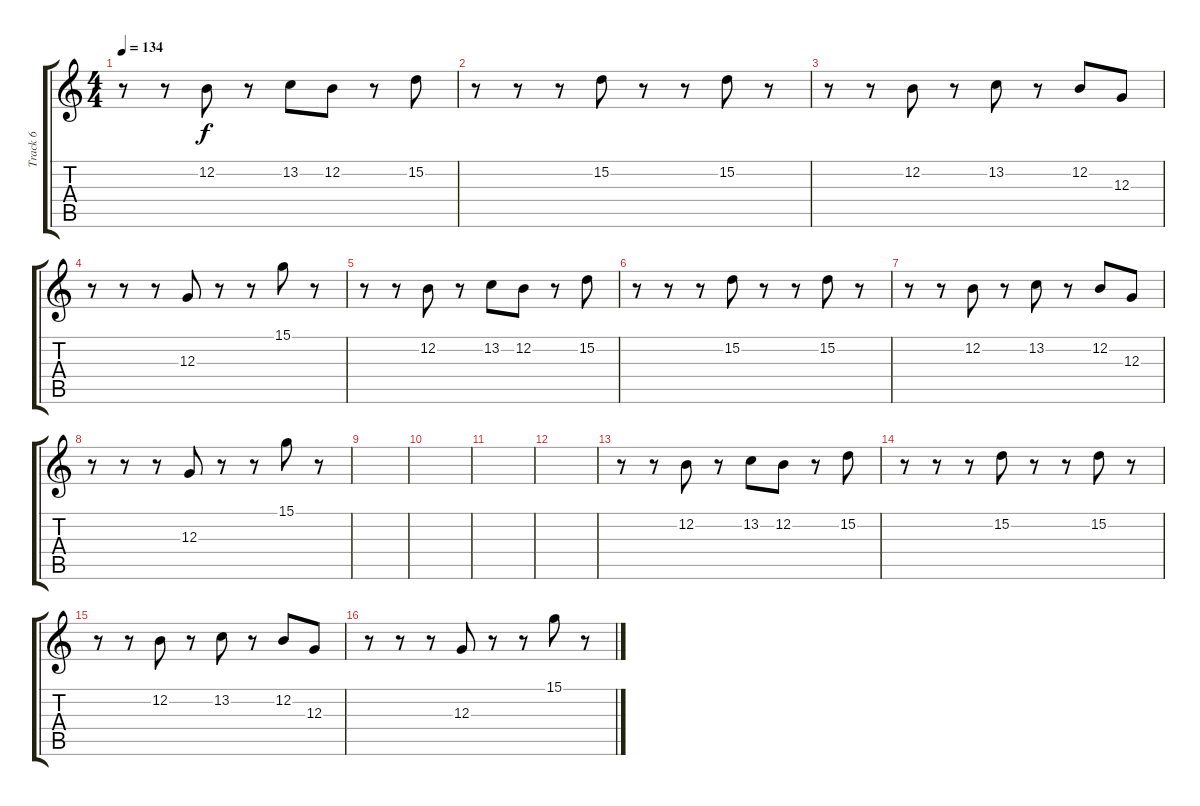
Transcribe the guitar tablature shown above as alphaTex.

\track ("Track 6" "Track 6") {instrument kalimba}
\staff {score tabs}
\tuning (E4 B3 G3 D3 A2 E2) {hide}
\ts (4 4)
\tempo 134
\clef g2
\ks c
r.8{dy f} r.8 12.2.8 r.8 13.2.8 12.2.8 r.8 15.2.8 |
r.8 r.8 r.8 15.2.8 r.8 r.8 15.2.8 r.8 |
r.8 r.8 12.2.8 r.8 13.2.8 r.8 12.2.8 12.3.8 |
r.8 r.8 r.8 12.3.8 r.8 r.8 15.1.8 r.8 |
r.8 r.8 12.2.8 r.8 13.2.8 12.2.8 r.8 15.2.8 |
r.8 r.8 r.8 15.2.8 r.8 r.8 15.2.8 r.8 |
r.8 r.8 12.2.8 r.8 13.2.8 r.8 12.2.8 12.3.8 |
r.8 r.8 r.8 12.3.8 r.8 r.8 15.1.8 r.8 |
|
|
|
|
r.8 r.8 12.2.8 r.8 13.2.8 12.2.8 r.8 15.2.8 |
r.8 r.8 r.8 15.2.8 r.8 r.8 15.2.8 r.8 |
r.8 r.8 12.2.8 r.8 13.2.8 r.8 12.2.8 12.3.8 |
r.8 r.8 r.8 12.3.8 r.8 r.8 15.1.8 r.8
